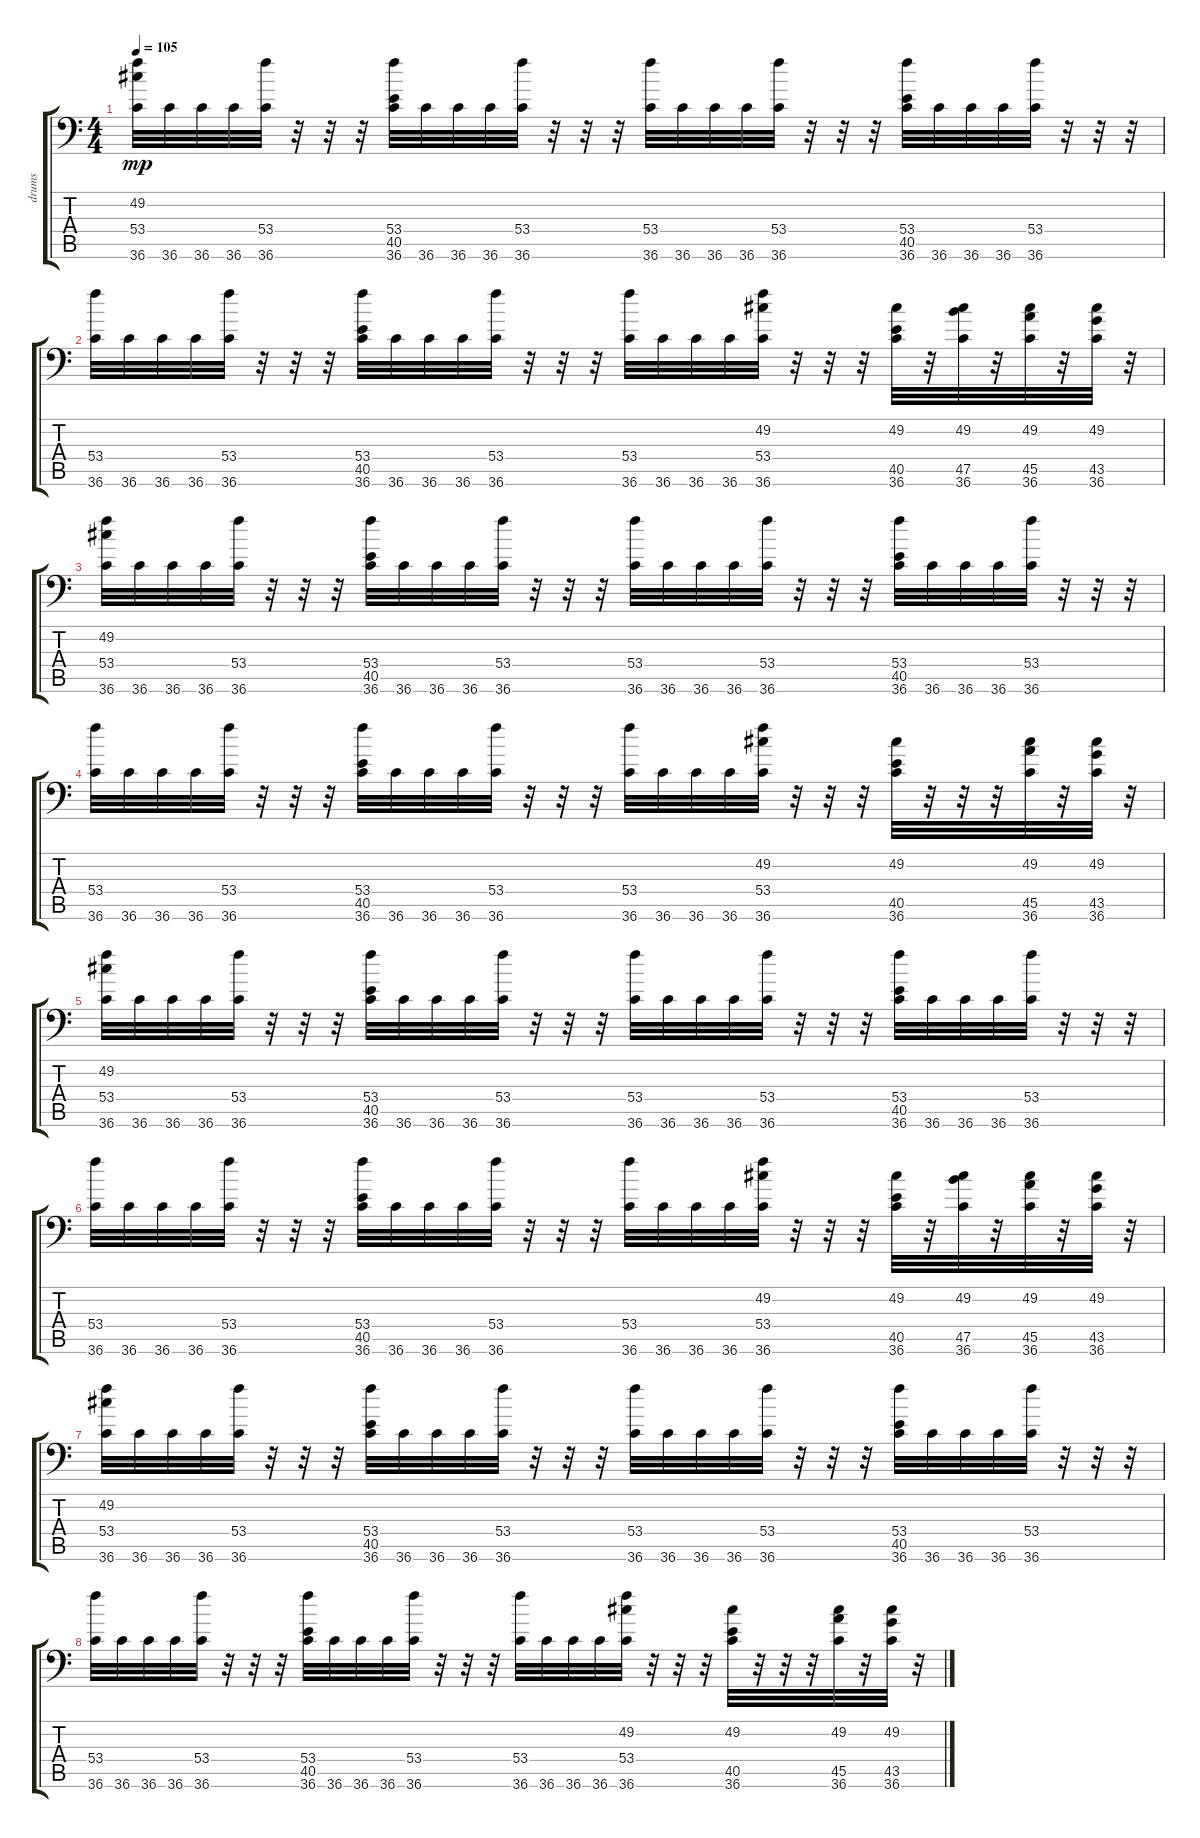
\track ("drums" "drums") {instrument acousticgrandpiano}
\staff {score tabs}
\tuning (C-1 C-1 C-1 C-1 C-1 C-1) {hide}
\ts (4 4)
\tempo 105
\clef f4
\ks c
(49.2 53.4 36.6).32{dy mp} 36.6.32 36.6.32 36.6.32 (53.4 36.6).32 r.32 r.32 r.32 (53.4 40.5 36.6).32 36.6.32 36.6.32 36.6.32 (53.4 36.6).32 r.32 r.32 r.32 (53.4 36.6).32 36.6.32 36.6.32 36.6.32 (53.4 36.6).32 r.32 r.32 r.32 (53.4 40.5 36.6).32 36.6.32 36.6.32 36.6.32 (53.4 36.6).32 r.32 r.32 r.32 |
(53.4 36.6).32 36.6.32 36.6.32 36.6.32 (53.4 36.6).32 r.32 r.32 r.32 (53.4 40.5 36.6).32 36.6.32 36.6.32 36.6.32 (53.4 36.6).32 r.32 r.32 r.32 (53.4 36.6).32 36.6.32 36.6.32 36.6.32 (49.2 53.4 36.6).32 r.32 r.32 r.32 (49.2 40.5 36.6).32 r.32 (49.2 47.5 36.6).32 r.32 (49.2 45.5 36.6).32 r.32 (49.2 43.5 36.6).32 r.32 |
(49.2 53.4 36.6).32 36.6.32 36.6.32 36.6.32 (53.4 36.6).32 r.32 r.32 r.32 (53.4 40.5 36.6).32 36.6.32 36.6.32 36.6.32 (53.4 36.6).32 r.32 r.32 r.32 (53.4 36.6).32 36.6.32 36.6.32 36.6.32 (53.4 36.6).32 r.32 r.32 r.32 (53.4 40.5 36.6).32 36.6.32 36.6.32 36.6.32 (53.4 36.6).32 r.32 r.32 r.32 |
(53.4 36.6).32 36.6.32 36.6.32 36.6.32 (53.4 36.6).32 r.32 r.32 r.32 (53.4 40.5 36.6).32 36.6.32 36.6.32 36.6.32 (53.4 36.6).32 r.32 r.32 r.32 (53.4 36.6).32 36.6.32 36.6.32 36.6.32 (49.2 53.4 36.6).32 r.32 r.32 r.32 (49.2 40.5 36.6).32 r.32 r.32 r.32 (49.2 45.5 36.6).32 r.32 (49.2 43.5 36.6).32 r.32 |
(49.2 53.4 36.6).32 36.6.32 36.6.32 36.6.32 (53.4 36.6).32 r.32 r.32 r.32 (53.4 40.5 36.6).32 36.6.32 36.6.32 36.6.32 (53.4 36.6).32 r.32 r.32 r.32 (53.4 36.6).32 36.6.32 36.6.32 36.6.32 (53.4 36.6).32 r.32 r.32 r.32 (53.4 40.5 36.6).32 36.6.32 36.6.32 36.6.32 (53.4 36.6).32 r.32 r.32 r.32 |
(53.4 36.6).32 36.6.32 36.6.32 36.6.32 (53.4 36.6).32 r.32 r.32 r.32 (53.4 40.5 36.6).32 36.6.32 36.6.32 36.6.32 (53.4 36.6).32 r.32 r.32 r.32 (53.4 36.6).32 36.6.32 36.6.32 36.6.32 (49.2 53.4 36.6).32 r.32 r.32 r.32 (49.2 40.5 36.6).32 r.32 (49.2 47.5 36.6).32 r.32 (49.2 45.5 36.6).32 r.32 (49.2 43.5 36.6).32 r.32 |
(49.2 53.4 36.6).32 36.6.32 36.6.32 36.6.32 (53.4 36.6).32 r.32 r.32 r.32 (53.4 40.5 36.6).32 36.6.32 36.6.32 36.6.32 (53.4 36.6).32 r.32 r.32 r.32 (53.4 36.6).32 36.6.32 36.6.32 36.6.32 (53.4 36.6).32 r.32 r.32 r.32 (53.4 40.5 36.6).32 36.6.32 36.6.32 36.6.32 (53.4 36.6).32 r.32 r.32 r.32 |
(53.4 36.6).32 36.6.32 36.6.32 36.6.32 (53.4 36.6).32 r.32 r.32 r.32 (53.4 40.5 36.6).32 36.6.32 36.6.32 36.6.32 (53.4 36.6).32 r.32 r.32 r.32 (53.4 36.6).32 36.6.32 36.6.32 36.6.32 (49.2 53.4 36.6).32 r.32 r.32 r.32 (49.2 40.5 36.6).32 r.32 r.32 r.32 (49.2 45.5 36.6).32 r.32 (49.2 43.5 36.6).32 r.32
